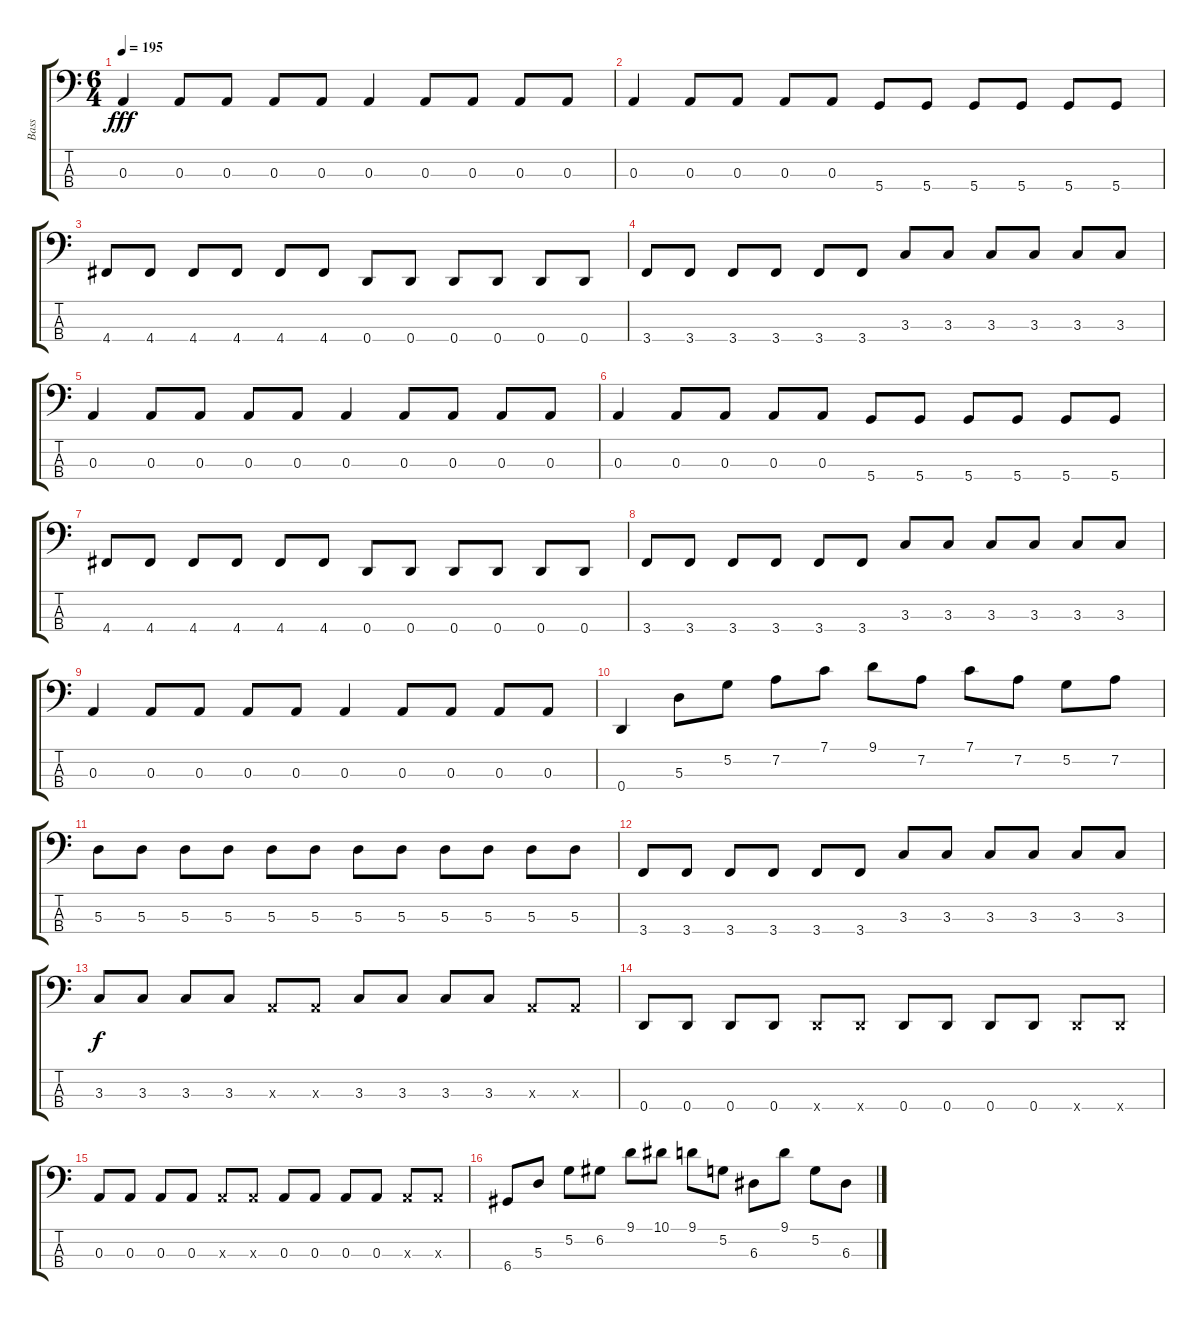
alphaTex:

\track ("Bass" "Bass") {instrument electricbassfinger}
\staff {score tabs}
\tuning (F2 D2 A1 D1) {hide}
\ts (6 4)
\tempo 195
\clef f4
\ks c
0.3.4{dy fff} 0.3.8 0.3.8 0.3.8 0.3.8 0.3.4 0.3.8 0.3.8 0.3.8 0.3.8 |
0.3.4 0.3.8 0.3.8 0.3.8 0.3.8 5.4.8 5.4.8 5.4.8 5.4.8 5.4.8 5.4.8 |
4.4.8 4.4.8 4.4.8 4.4.8 4.4.8 4.4.8 0.4.8 0.4.8 0.4.8 0.4.8 0.4.8 0.4.8 |
3.4.8 3.4.8 3.4.8 3.4.8 3.4.8 3.4.8 3.3.8 3.3.8 3.3.8 3.3.8 3.3.8 3.3.8 |
0.3.4 0.3.8 0.3.8 0.3.8 0.3.8 0.3.4 0.3.8 0.3.8 0.3.8 0.3.8 |
0.3.4 0.3.8 0.3.8 0.3.8 0.3.8 5.4.8 5.4.8 5.4.8 5.4.8 5.4.8 5.4.8 |
4.4.8 4.4.8 4.4.8 4.4.8 4.4.8 4.4.8 0.4.8 0.4.8 0.4.8 0.4.8 0.4.8 0.4.8 |
3.4.8 3.4.8 3.4.8 3.4.8 3.4.8 3.4.8 3.3.8 3.3.8 3.3.8 3.3.8 3.3.8 3.3.8 |
0.3.4 0.3.8 0.3.8 0.3.8 0.3.8 0.3.4 0.3.8 0.3.8 0.3.8 0.3.8 |
0.4.4 5.3.8 5.2.8 7.2.8 7.1.8 9.1.8 7.2.8 7.1.8 7.2.8 5.2.8 7.2.8 |
5.3.8 5.3.8 5.3.8 5.3.8 5.3.8 5.3.8 5.3.8 5.3.8 5.3.8 5.3.8 5.3.8 5.3.8 |
3.4.8 3.4.8 3.4.8 3.4.8 3.4.8 3.4.8 3.3.8 3.3.8 3.3.8 3.3.8 3.3.8 3.3.8 |
3.3.8{dy f} 3.3.8 3.3.8 3.3.8 0.3{x}.8 0.3{x}.8 3.3.8 3.3.8 3.3.8 3.3.8 0.3{x}.8 0.3{x}.8 |
0.4.8 0.4.8 0.4.8 0.4.8 0.4{x}.8 0.4{x}.8 0.4.8 0.4.8 0.4.8 0.4.8 0.4{x}.8 0.4{x}.8 |
0.3.8 0.3.8 0.3.8 0.3.8 0.3{x}.8 0.3{x}.8 0.3.8 0.3.8 0.3.8 0.3.8 0.3{x}.8 0.3{x}.8 |
6.4.8 5.3.8 5.2.8 6.2.8 9.1.8 10.1.8 9.1.8 5.2.8 6.3.8 9.1.8 5.2.8 6.3.8
